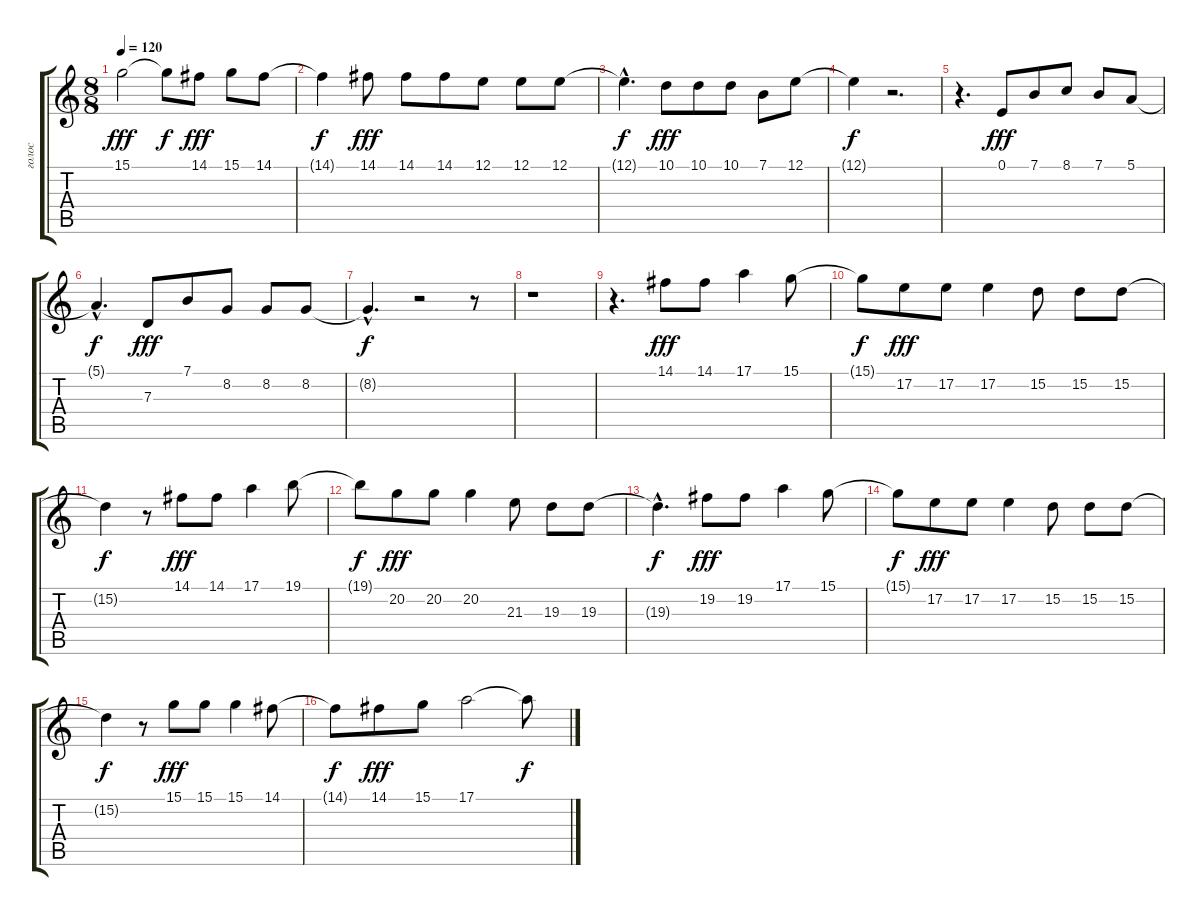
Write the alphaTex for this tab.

\track ("голос" "голос") {instrument flute}
\staff {score tabs}
\tuning (E4 B3 G3 D3 A2 E2) {hide}
\ts (8 8)
\tempo 120
\clef g2
\ks c
15.1.2{dy fff} 15.1{t}.8{dy f} 14.1.8{dy fff} 15.1.8 14.1.8 |
14.1{t}.4{dy f} 14.1.8{dy fff} 14.1.8 14.1.8 12.1.8 12.1.8 12.1.8 |
12.1{hac t}.4{d dy f} 10.1.8{dy fff} 10.1.8 10.1.8 7.1.8 12.1.8 |
12.1{t}.4{dy f} r.2{d} |
r.4{d} 0.1.8{dy fff} 7.1.8 8.1.8 7.1.8 5.1.8 |
5.1{hac t}.4{d dy f} 7.3.8{dy fff} 7.1.8 8.2.8 8.2.8 8.2.8 |
8.2{hac t}.4{d dy f} r.2 r.8 |
r.1 |
r.4{d} 14.1.8{dy fff} 14.1.8 17.1.4 15.1.8 |
15.1{t}.8{dy f} 17.2.8{dy fff} 17.2.8 17.2.4 15.2.8 15.2.8 15.2.8 |
15.2{t}.4{dy f} r.8 14.1.8{dy fff} 14.1.8 17.1.4 19.1.8 |
19.1{t}.8{dy f} 20.2.8{dy fff} 20.2.8 20.2.4 21.3.8 19.3.8 19.3.8 |
19.3{hac t}.4{d dy f} 19.2.8{dy fff} 19.2.8 17.1.4 15.1.8 |
15.1{t}.8{dy f} 17.2.8{dy fff} 17.2.8 17.2.4 15.2.8 15.2.8 15.2.8 |
15.2{t}.4{dy f} r.8 15.1.8{dy fff} 15.1.8 15.1.4 14.1.8 |
14.1{t}.8{dy f} 14.1.8{dy fff} 15.1.8 17.1.2 17.1{t}.8{dy f}
